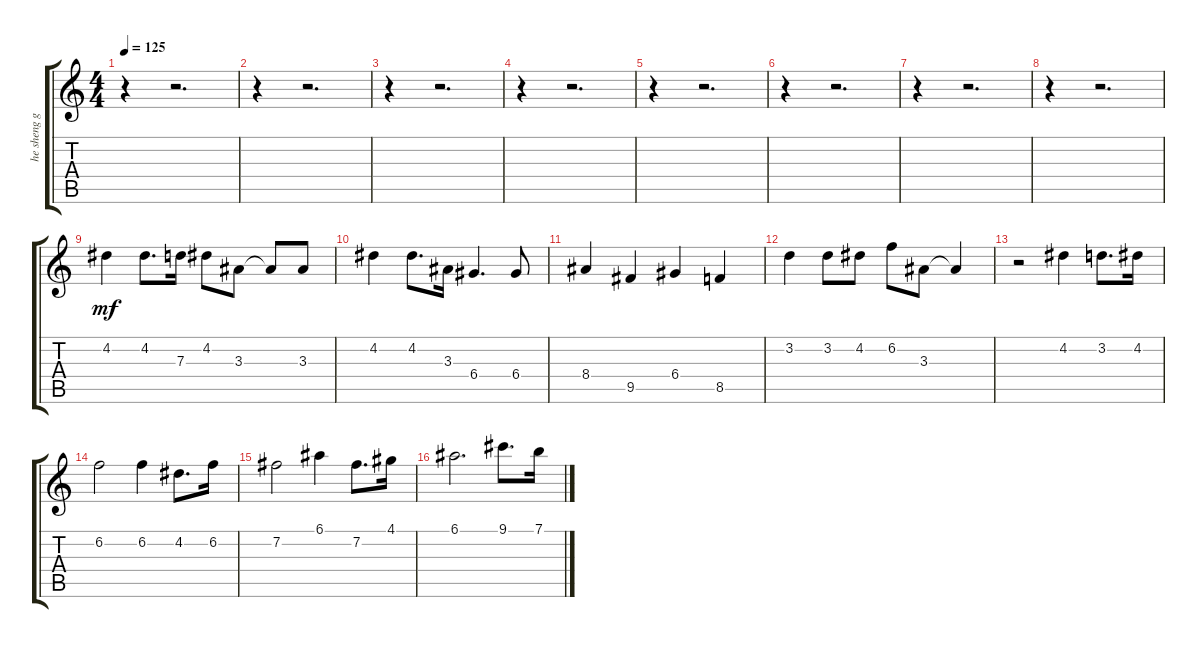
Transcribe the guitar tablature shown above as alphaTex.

\track ("he sheng guitar" "he sheng g") {instrument overdrivenguitar}
\staff {score tabs}
\tuning (E4 B3 G3 D3 A2 E2) {hide}
\ts (4 4)
\tempo 125
\clef g2
\ks c
r.4{dy mf} r.2{d} |
r.4 r.2{d} |
r.4 r.2{d} |
r.4 r.2{d} |
r.4 r.2{d} |
r.4 r.2{d} |
r.4 r.2{d} |
r.4 r.2{d} |
4.2.4 4.2.8{d} 7.3.16 4.2.8 3.3.8 3.3{t}.8 3.3.8 |
4.2.4 4.2.8{d} 3.3.16 6.4.4{d} 6.4.8 |
8.4.4 9.5.4 6.4.4 8.5.4 |
3.2.4 3.2.8 4.2.8 6.2.8 3.3.8 3.3{t}.4 |
r.2 4.2.4 3.2.8{d} 4.2.16 |
6.2.2 6.2.4 4.2.8{d} 6.2.16 |
7.2.2 6.1.4 7.2.8{d} 4.1.16 |
6.1.2{d} 9.1.8{d} 7.1.16
